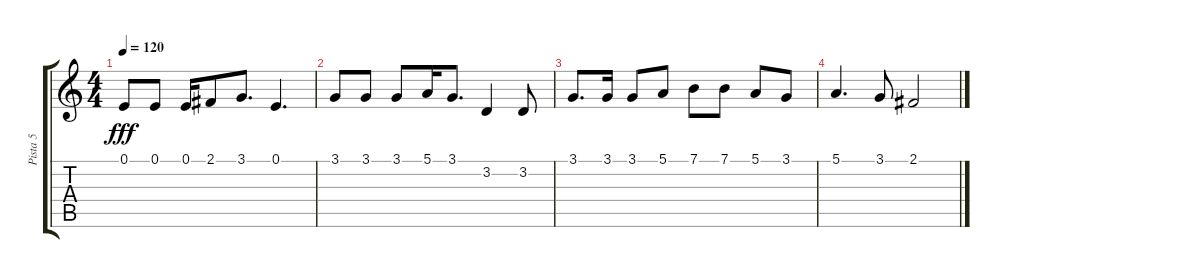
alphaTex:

\track ("Pista 5" "Pista 5") {instrument viola}
\staff {score tabs}
\tuning (E4 B3 G3 D3 A2 D2) {hide}
\ts (4 4)
\tempo 120
\clef g2
\ks c
0.1.8{dy fff} 0.1.8 0.1.16 2.1.8 3.1.8{d} 0.1.4{d} |
3.1.8 3.1.8 3.1.8 5.1.16 3.1.8{d} 3.2.4 3.2.8 |
3.1.8{d} 3.1.16 3.1.8 5.1.8 7.1.8 7.1.8 5.1.8 3.1.8 |
5.1.4{d} 3.1.8 2.1.2
